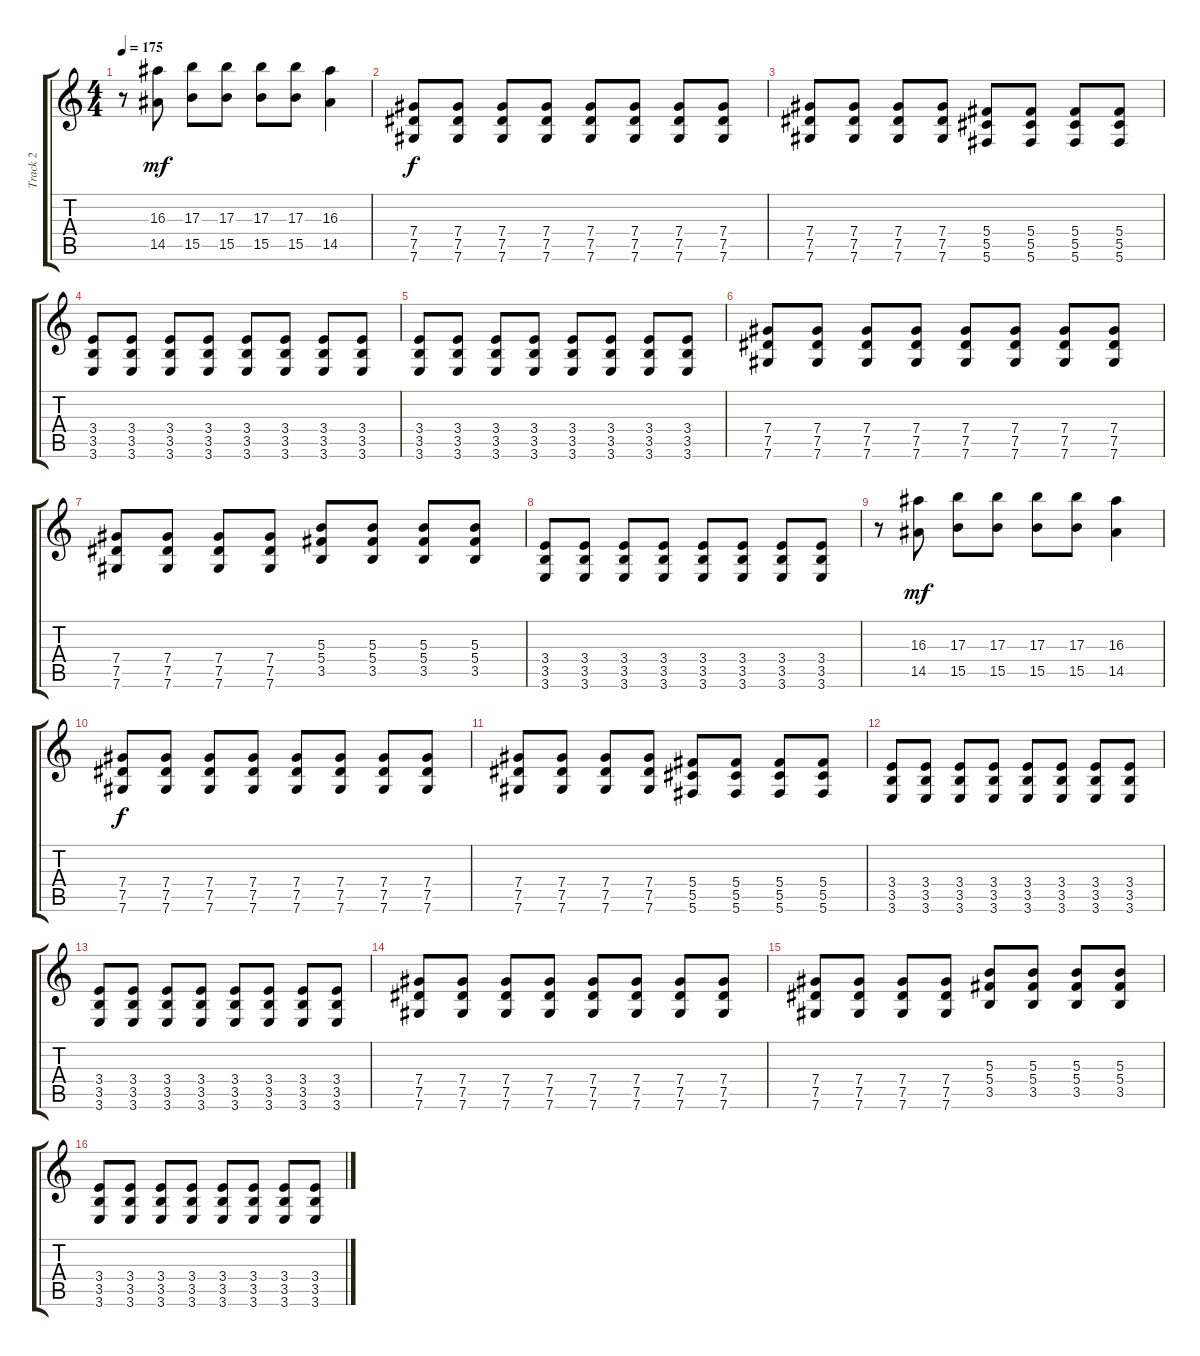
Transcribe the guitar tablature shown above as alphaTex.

\track ("Track 2" "Track 2") {instrument overdrivenguitar}
\staff {score tabs}
\tuning (Eb4 Bb3 Gb3 Db3 Ab2 Db2) {hide}
\ts (4 4)
\tempo 175
\clef g2
\ks c
r.8{dy f} (16.3 14.5).8{dy mf} (17.3 15.5).8 (17.3 15.5).8 (17.3 15.5).8 (17.3 15.5).8 (16.3 14.5).4 |
(7.4 7.5 7.6).8{dy f} (7.4 7.5 7.6).8 (7.4 7.5 7.6).8 (7.4 7.5 7.6).8 (7.4 7.5 7.6).8 (7.4 7.5 7.6).8 (7.4 7.5 7.6).8 (7.4 7.5 7.6).8 |
(7.4 7.5 7.6).8 (7.4 7.5 7.6).8 (7.4 7.5 7.6).8 (7.4 7.5 7.6).8 (5.4 5.5 5.6).8 (5.4 5.5 5.6).8 (5.4 5.5 5.6).8 (5.4 5.5 5.6).8 |
(3.4 3.5 3.6).8 (3.4 3.5 3.6).8 (3.4 3.5 3.6).8 (3.4 3.5 3.6).8 (3.4 3.5 3.6).8 (3.4 3.5 3.6).8 (3.4 3.5 3.6).8 (3.4 3.5 3.6).8 |
(3.4 3.5 3.6).8 (3.4 3.5 3.6).8 (3.4 3.5 3.6).8 (3.4 3.5 3.6).8 (3.4 3.5 3.6).8 (3.4 3.5 3.6).8 (3.4 3.5 3.6).8 (3.4 3.5 3.6).8 |
(7.4 7.5 7.6).8 (7.4 7.5 7.6).8 (7.4 7.5 7.6).8 (7.4 7.5 7.6).8 (7.4 7.5 7.6).8 (7.4 7.5 7.6).8 (7.4 7.5 7.6).8 (7.4 7.5 7.6).8 |
(7.4 7.5 7.6).8 (7.4 7.5 7.6).8 (7.4 7.5 7.6).8 (7.4 7.5 7.6).8 (5.3 5.4 3.5).8 (5.3 5.4 3.5).8 (5.3 5.4 3.5).8 (5.3 5.4 3.5).8 |
(3.4 3.5 3.6).8 (3.4 3.5 3.6).8 (3.4 3.5 3.6).8 (3.4 3.5 3.6).8 (3.4 3.5 3.6).8 (3.4 3.5 3.6).8 (3.4 3.5 3.6).8 (3.4 3.5 3.6).8 |
r.8 (16.3 14.5).8{dy mf} (17.3 15.5).8 (17.3 15.5).8 (17.3 15.5).8 (17.3 15.5).8 (16.3 14.5).4 |
(7.4 7.5 7.6).8{dy f} (7.4 7.5 7.6).8 (7.4 7.5 7.6).8 (7.4 7.5 7.6).8 (7.4 7.5 7.6).8 (7.4 7.5 7.6).8 (7.4 7.5 7.6).8 (7.4 7.5 7.6).8 |
(7.4 7.5 7.6).8 (7.4 7.5 7.6).8 (7.4 7.5 7.6).8 (7.4 7.5 7.6).8 (5.4 5.5 5.6).8 (5.4 5.5 5.6).8 (5.4 5.5 5.6).8 (5.4 5.5 5.6).8 |
(3.4 3.5 3.6).8 (3.4 3.5 3.6).8 (3.4 3.5 3.6).8 (3.4 3.5 3.6).8 (3.4 3.5 3.6).8 (3.4 3.5 3.6).8 (3.4 3.5 3.6).8 (3.4 3.5 3.6).8 |
(3.4 3.5 3.6).8 (3.4 3.5 3.6).8 (3.4 3.5 3.6).8 (3.4 3.5 3.6).8 (3.4 3.5 3.6).8 (3.4 3.5 3.6).8 (3.4 3.5 3.6).8 (3.4 3.5 3.6).8 |
(7.4 7.5 7.6).8 (7.4 7.5 7.6).8 (7.4 7.5 7.6).8 (7.4 7.5 7.6).8 (7.4 7.5 7.6).8 (7.4 7.5 7.6).8 (7.4 7.5 7.6).8 (7.4 7.5 7.6).8 |
(7.4 7.5 7.6).8 (7.4 7.5 7.6).8 (7.4 7.5 7.6).8 (7.4 7.5 7.6).8 (5.3 5.4 3.5).8 (5.3 5.4 3.5).8 (5.3 5.4 3.5).8 (5.3 5.4 3.5).8 |
(3.4 3.5 3.6).8 (3.4 3.5 3.6).8 (3.4 3.5 3.6).8 (3.4 3.5 3.6).8 (3.4 3.5 3.6).8 (3.4 3.5 3.6).8 (3.4 3.5 3.6).8 (3.4 3.5 3.6).8
